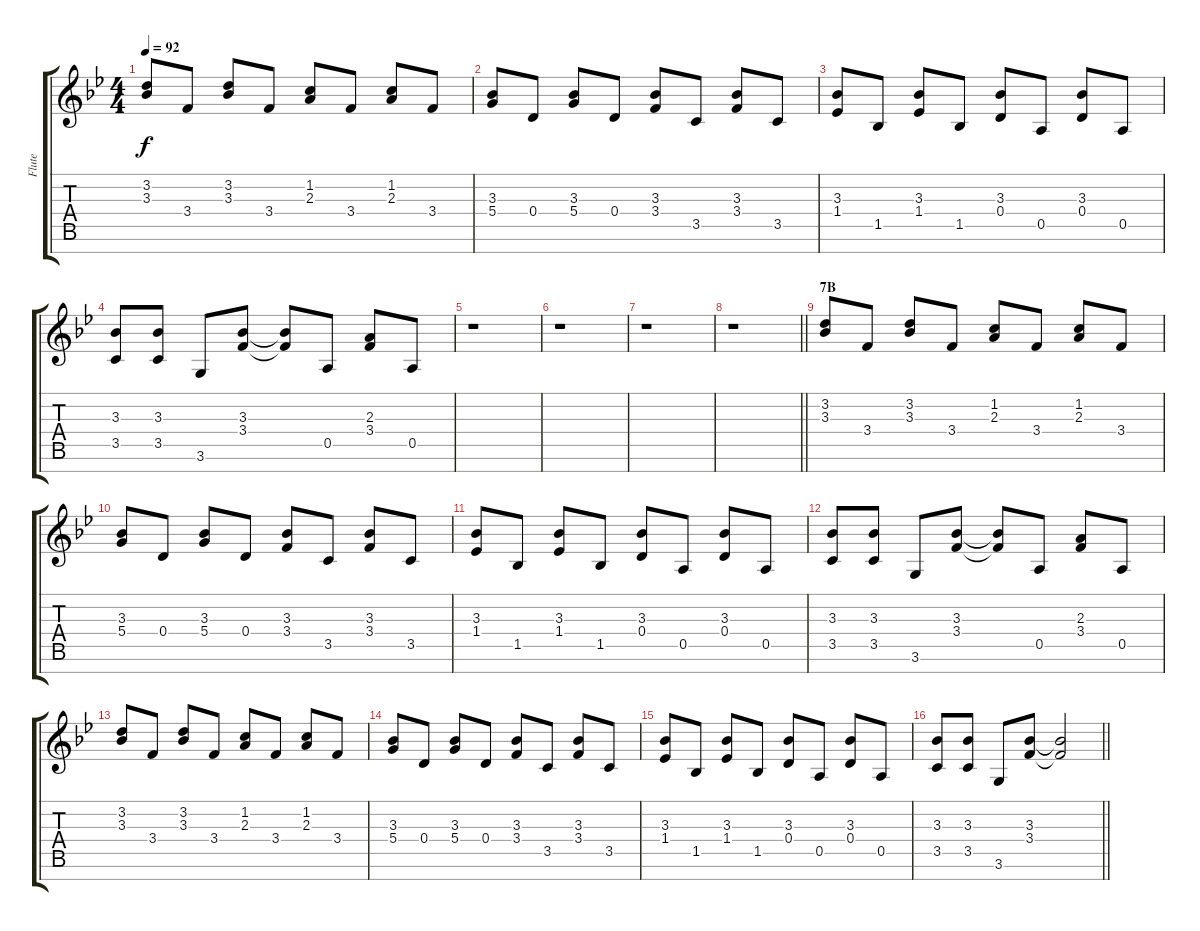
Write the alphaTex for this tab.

\track ("Flute" "Flute") {instrument flute}
\staff {score tabs}
\tuning (E5 B4 G4 D4 A3 E3 B2) {hide}
\ts (4 4)
\tempo 92
\clef g2
\ks bb
(3.2 3.3).8{dy f} 3.4.8 (3.2 3.3).8 3.4.8 (1.2 2.3).8 3.4.8 (1.2 2.3).8 3.4.8 |
(3.3 5.4).8 0.4.8 (3.3 5.4).8 0.4.8 (3.3 3.4).8 3.5.8 (3.3 3.4).8 3.5.8 |
(3.3 1.4).8 1.5.8 (3.3 1.4).8 1.5.8 (3.3 0.4).8 0.5.8 (3.3 0.4).8 0.5.8 |
(3.3 3.5).8 (3.3 3.5).8 3.6.8 (3.3 3.4).8 (3.3{t} 3.4{t}).8 0.5.8 (2.3 3.4).8 0.5.8 |
r.1 |
r.1 |
r.1 |
\barLineRight lightlight
r.1 |
\section ("" "7B")
(3.2 3.3).8 3.4.8 (3.2 3.3).8 3.4.8 (1.2 2.3).8 3.4.8 (1.2 2.3).8 3.4.8 |
(3.3 5.4).8 0.4.8 (3.3 5.4).8 0.4.8 (3.3 3.4).8 3.5.8 (3.3 3.4).8 3.5.8 |
(3.3 1.4).8 1.5.8 (3.3 1.4).8 1.5.8 (3.3 0.4).8 0.5.8 (3.3 0.4).8 0.5.8 |
(3.3 3.5).8 (3.3 3.5).8 3.6.8 (3.3 3.4).8 (3.3{t} 3.4{t}).8 0.5.8 (2.3 3.4).8 0.5.8 |
(3.2 3.3).8 3.4.8 (3.2 3.3).8 3.4.8 (1.2 2.3).8 3.4.8 (1.2 2.3).8 3.4.8 |
(3.3 5.4).8 0.4.8 (3.3 5.4).8 0.4.8 (3.3 3.4).8 3.5.8 (3.3 3.4).8 3.5.8 |
(3.3 1.4).8 1.5.8 (3.3 1.4).8 1.5.8 (3.3 0.4).8 0.5.8 (3.3 0.4).8 0.5.8 |
\barLineRight lightlight
(3.3 3.5).8 (3.3 3.5).8 3.6.8 (3.3 3.4).8 (3.3{t} 3.4{t}).2
